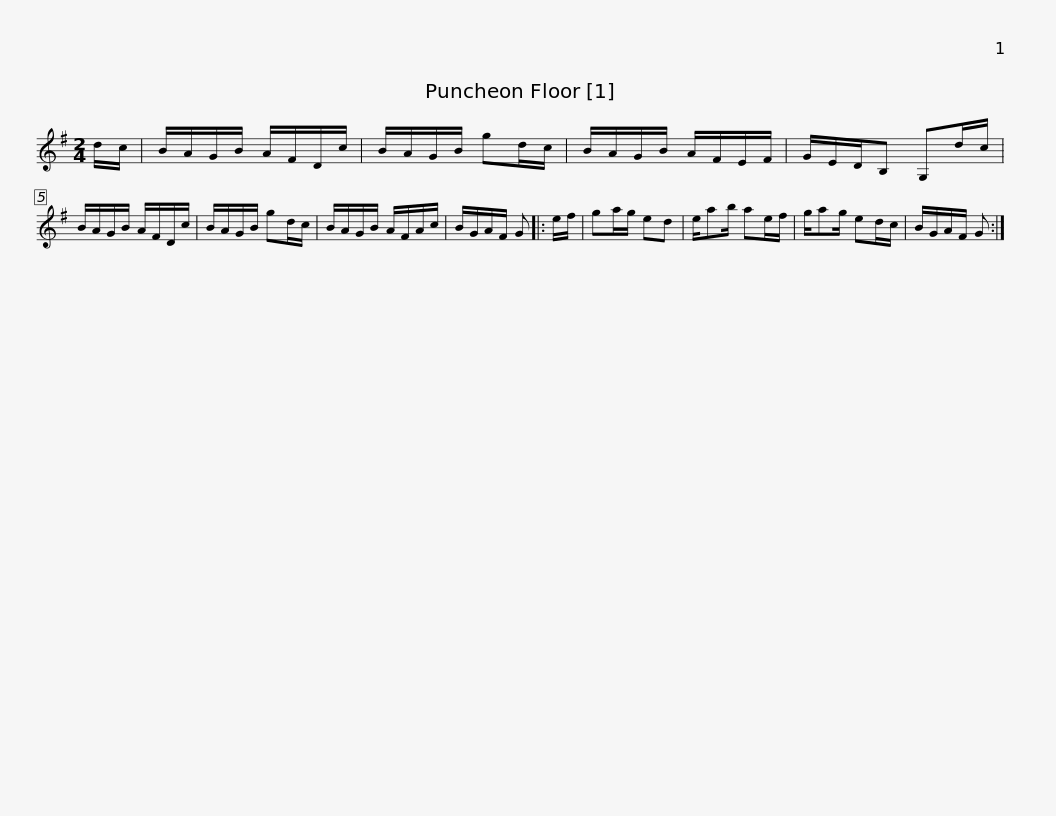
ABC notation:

X:1
L:1/8
M:2/4
I:linebreak $
K:G
V:1 treble
V:1
 d/c/ | B/A/G/B/ A/F/D/c/ | B/A/G/B/ gd/c/ | B/A/G/B/ A/F/E/F/ | G/E/D/B, G,d/c/ | %5
 B/A/G/B/ A/F/D/c/ | B/A/G/B/ gd/c/ |$ B/A/G/B/ A/F/A/c/ | B/G/A/F/ G |: e/f/ | %10
 ga/g/ ed | e/ab/ ae/f/ | g/ag/ ed/c/ | B/G/A/F/ G :| %14
